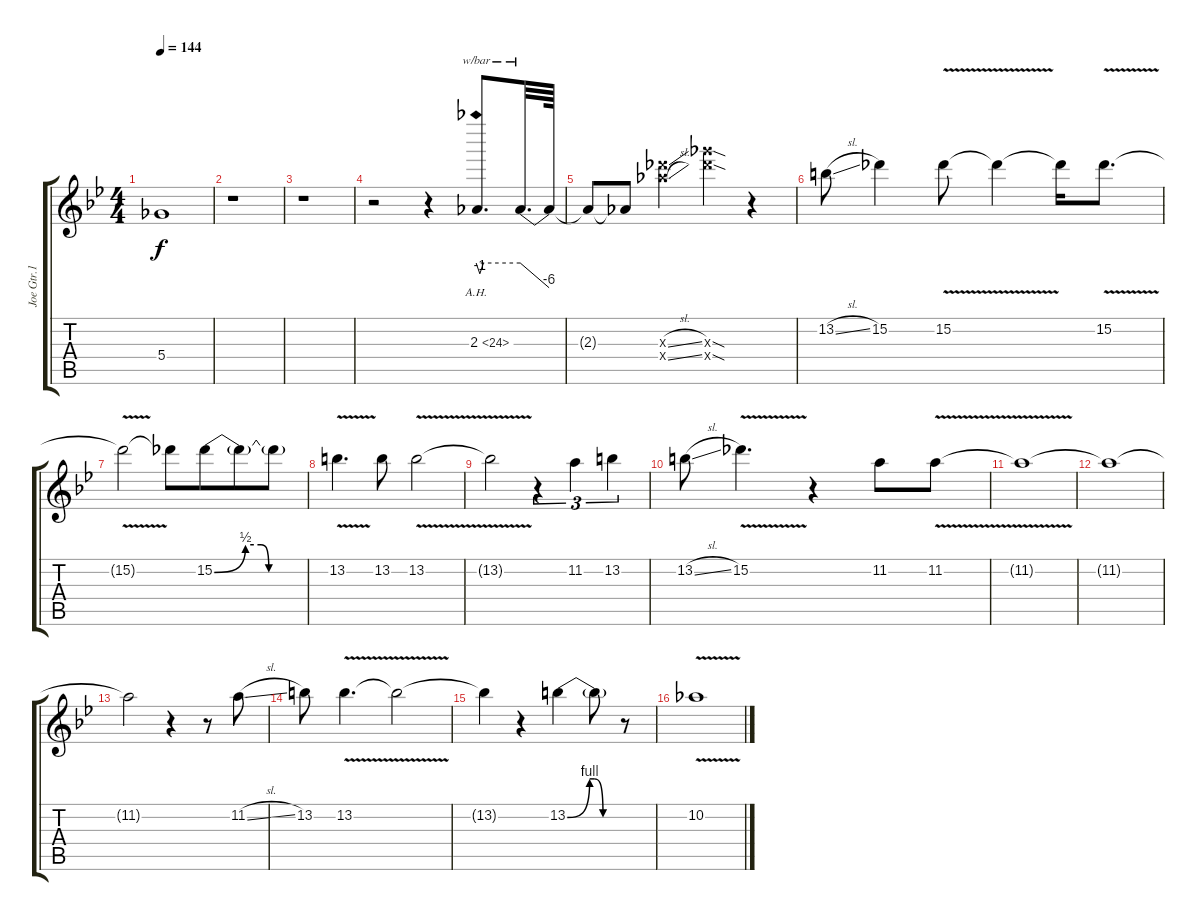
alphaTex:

\track ("Joe Gtr.1" "Joe Gtr.1") {instrument distortionguitar}
\staff {score tabs}
\tuning (Eb4 Bb3 Gb3 Db3 Ab2 Eb2) {hide}
\ts (4 4)
\tempo 144
\clef g2
\ks gminor
5.4{t}.1{dy f} |
r.1{volume 16} |
r.1 |
r.2 r.4 2.3{ah 22}.8{d tbe (custom default 0 0 5 -4 10 0 60 0)} 2.3{t}.32{d tbe (dive default 0 0 60 -24)} 2.3{t}.64 |
2.3{t}.8 2.3{t}.8 (19.3{sl x} 19.4{sl x}).4 (24.3{sod x} 24.4{sod x}).4 r.4 |
13.2{sl}.8 15.2.4 15.2{v}.8 15.2{t}.4 15.2{t}.16 15.2{v}.8{d} |
15.2{t}.2 15.2{t}.8 15.2{be (custom 0 0 20 2 30 2 35 0 60 0)}.8{beam merge} 15.2{t}.8 15.2{t}.8 |
13.2{v}.4{d} 13.2.8 13.2{v}.2 |
13.2{t}.2 r.4{tu (3 2)} 11.2.4{tu (3 2)} 13.2.4{tu (3 2)} |
13.2{sl}.8 15.2{v}.4{d} r.4 11.2.8 11.2{v}.8 |
11.2{t}.1 |
11.2{t}.1 |
11.2{t}.2 r.4 r.8 11.2{sl}.8 |
13.2.8 13.2{v}.4{d} 13.2{t}.2 |
13.2{t}.4 r.4 13.2{be (custom 0 0 25 4 30 4 40 0 60 0)}.4 13.2{t}.8 r.8 |
10.2{v}.1
